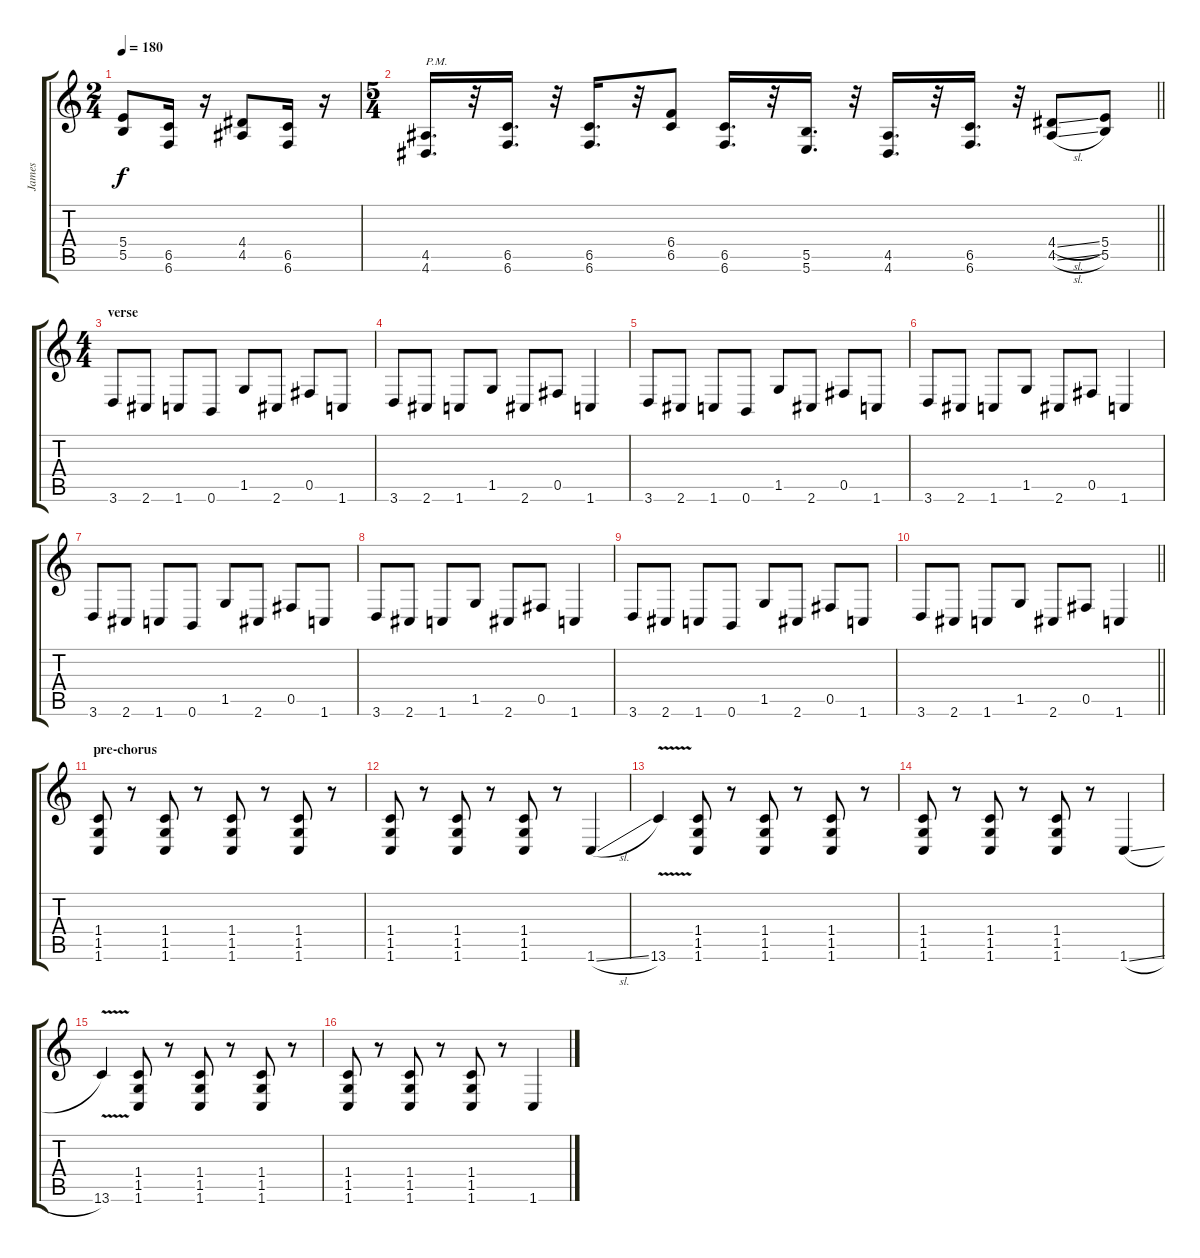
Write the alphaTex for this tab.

\track ("James" "James") {instrument distortionguitar}
\staff {score tabs}
\tuning (Db4 Ab3 E3 B2 Gb2 B1) {hide}
\ts (2 4)
\tempo 180
\clef g2
\ks c
(5.4 5.5).8{dy f} (6.5 6.6).16 r.16 (4.4 4.5).8 (6.5 6.6).16 r.16 |
\ts (5 4)
\barLineRight lightlight
(4.5 4.6).16{d txt "P.M."} r.32 (6.5 6.6).16{d} r.32 (6.5 6.6).16{d} r.32 (6.4 6.5).8 (6.5 6.6).16{d} r.32 (5.5 5.6).16{d} r.32 (4.5 4.6).16{d} r.32 (6.5 6.6).16{d} r.32 (4.4{sl} 4.5{sl}).8 (5.4 5.5).8 |
\ts (4 4)
\section ("" "verse")
3.6.8 2.6.8 1.6.8 0.6.8 1.5.8 2.6.8 0.5.8 1.6.8 |
3.6.8 2.6.8 1.6.8 1.5.8 2.6.8 0.5.8 1.6.4 |
3.6.8 2.6.8 1.6.8 0.6.8 1.5.8 2.6.8 0.5.8 1.6.8 |
3.6.8 2.6.8 1.6.8 1.5.8 2.6.8 0.5.8 1.6.4 |
3.6.8 2.6.8 1.6.8 0.6.8 1.5.8 2.6.8 0.5.8 1.6.8 |
3.6.8 2.6.8 1.6.8 1.5.8 2.6.8 0.5.8 1.6.4 |
3.6.8 2.6.8 1.6.8 0.6.8 1.5.8 2.6.8 0.5.8 1.6.8 |
\barLineRight lightlight
3.6.8 2.6.8 1.6.8 1.5.8 2.6.8 0.5.8 1.6.4 |
\section ("" "pre-chorus")
(1.4 1.5 1.6).8 r.8 (1.4 1.5 1.6).8 r.8 (1.4 1.5 1.6).8 r.8 (1.4 1.5 1.6).8 r.8 |
(1.4 1.5 1.6).8 r.8 (1.4 1.5 1.6).8 r.8 (1.4 1.5 1.6).8 r.8 1.6{sl}.4 |
13.6{v}.4 (1.4 1.5 1.6).8 r.8 (1.4 1.5 1.6).8 r.8 (1.4 1.5 1.6).8 r.8 |
(1.4 1.5 1.6).8 r.8 (1.4 1.5 1.6).8 r.8 (1.4 1.5 1.6).8 r.8 1.6{sl}.4 |
13.6{v}.4 (1.4 1.5 1.6).8 r.8 (1.4 1.5 1.6).8 r.8 (1.4 1.5 1.6).8 r.8 |
(1.4 1.5 1.6).8 r.8 (1.4 1.5 1.6).8 r.8 (1.4 1.5 1.6).8 r.8 1.6{sl}.4
